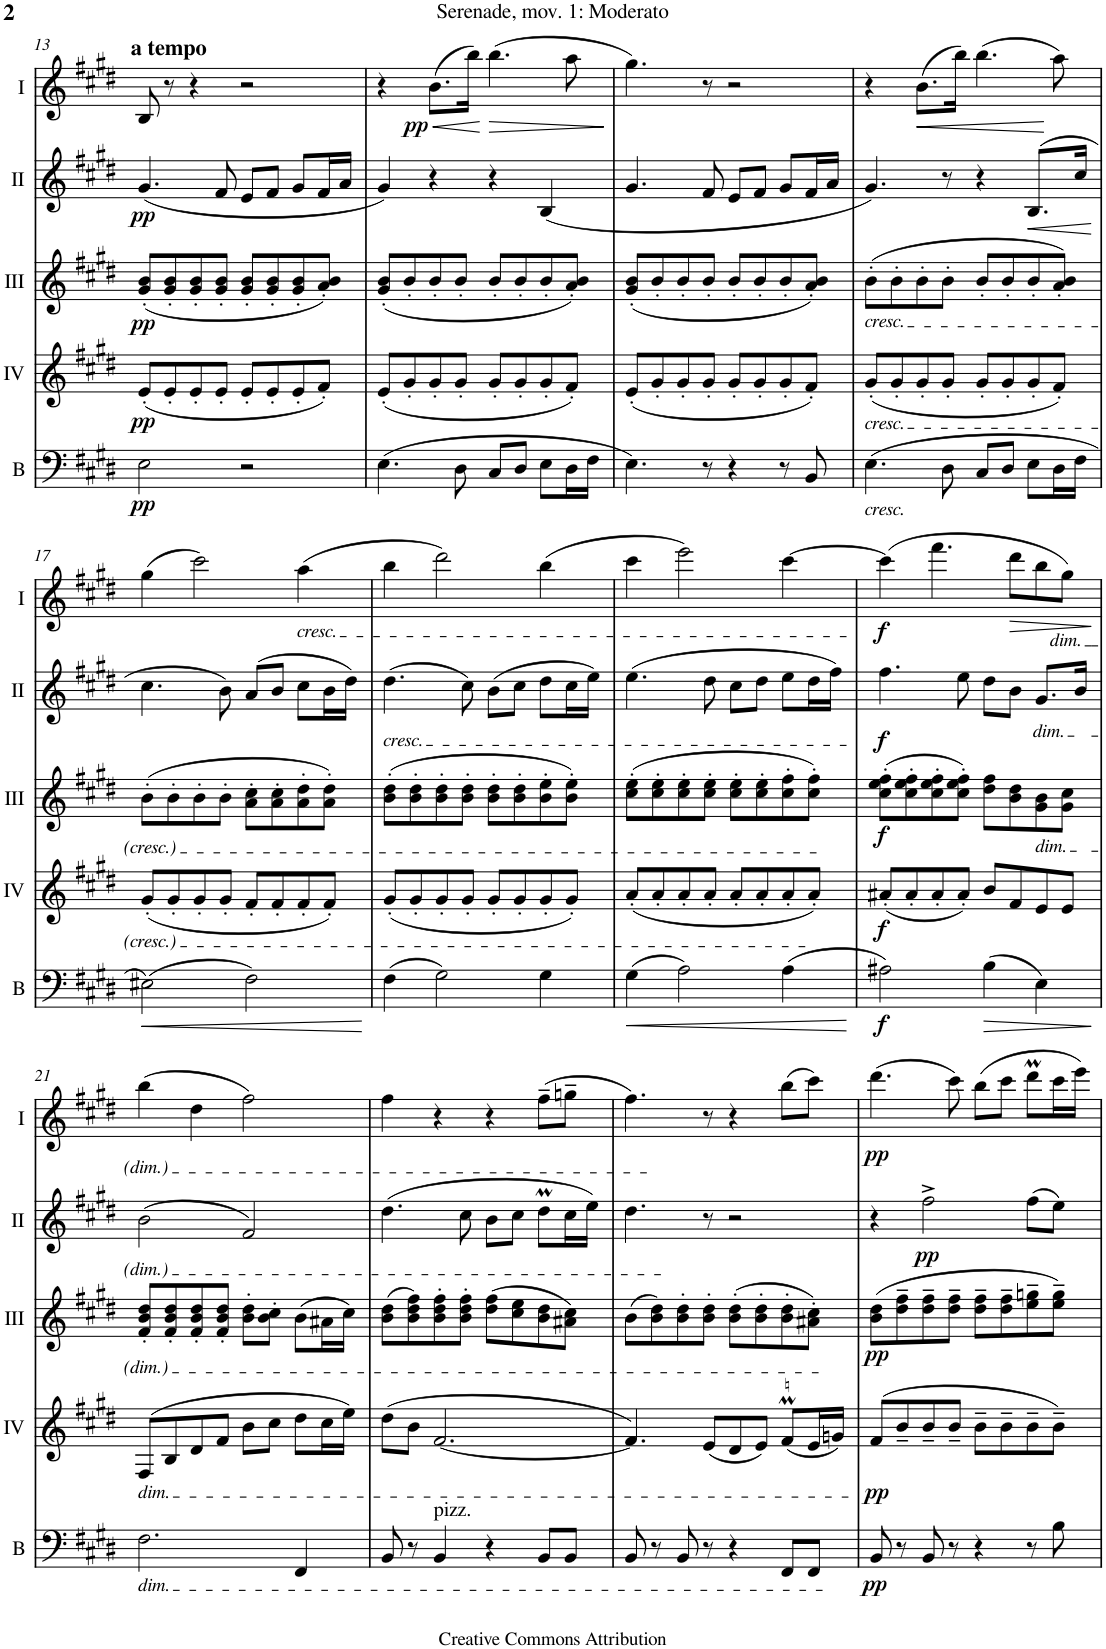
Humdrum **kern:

**kern	**dynam	**kern	**dynam	**kern	**dynam	**kern	**dynam	**kern	**dynam
*part5	*part5	*part4	*part4	*part3	*part3	*part2	*part2	*part1	*part1
*staff5	*staff5	*staff4	*staff4	*staff3	*staff3	*staff2	*staff2	*staff1	*staff1
*I"Bass	*	*I"Acc. 4	*	*I"Acc. 3	*	*I"Acc. 2	*	*I"Acc. 1	*
*I'B	*	*	*	*	*	*	*	*	*
!!LO:PB:g=z
*clefF4	*	*clefG2	*	*clefG2	*	*clefG2	*	*clefG2	*
*Trd7c12	*	*Trd7c12	*	*Trd7c12	*	*	*	*	*
*k[f#c#g#d#]	*	*k[f#c#g#d#]	*	*k[f#c#g#d#]	*	*k[f#c#g#d#]	*	*k[f#c#g#d#]	*
*M4/4	*	*M4/4	*	*M4/4	*	*M4/4	*	*M4/4	*
*met(c)	*	*met(c)	*	*met(c)	*	*met(c)	*	*met(c)	*
=13	=13	=13	=13	=13	=13	=13	=13	=13	=13
!	!	!	!	!	!	!	!	!LO:TX:a:B:t=a tempo	!
!	!LO:DY:b	!	!LO:DY:b	!	!LO:DY:b	!	!LO:DY:b	!	!
2E\	pp	(8e'/L	pp	(8g#/' 8b/'L	pp	(4.g#/	pp	8B/	.
.	.	8e'/	.	8g#/' 8b/'	.	.	.	8r	.
.	.	8e'/	.	8g#/' 8b/'	.	.	.	4r	.
.	.	8e'/J	.	8g#/' 8b/'J	.	8f#/	.	.	.
2r	.	8e'/L	.	8g#/' 8b/'L	.	8e/L	.	2r	.
.	.	8e'/	.	8g#/' 8b/'	.	8f#/J	.	.	.
.	.	8e'/	.	8g#/' 8b/'	.	8g#/L	.	.	.
.	.	8f#'/J)	.	8a/' 8b/'J)	.	16f#/L	.	.	.
.	.	.	.	.	.	16a/JJ	.	.	.
=14	=14	=14	=14	=14	=14	=14	=14	=14	=14
(4.E\	.	(8e'/L	.	(8g#/' 8b/'L	.	4g#/)	.	4r	.
.	.	8g#'/	.	8b'/	.	.	.	.	.
!	!	!	!	!	!	!	!	!	!LO:HP:b
!	!	!	!	!	!	!	!	!	!LO:DY:n=1:b
.	.	8g#'/	.	8b'/	.	4r	.	(8.b\L	< pp
8D#\	.	8g#'/J	.	8b'/J	.	.	.	.	.
.	.	.	.	.	.	.	.	16bb\Jk)	.
!	!	!	!	!	!	!	!	!	!LO:HP:n=1:b
8C#/L	.	8g#'/L	.	8b'/L	.	4r	.	(4.bb\	[ >
8D#/J	.	8g#'/	.	8b'/	.	.	.	.	.
8E\L	.	8g#'/	.	8b'/	.	(4B/	.	.	.
16D#\L	.	8f#'/J)	.	8a/' 8b/'J)	.	.	.	8aa\	.
16F#\JJ	.	.	.	.	.	.	.	.	.
.	.	.	.	.	.	.	.	.	]
=15	=15	=15	=15	=15	=15	=15	=15	=15	=15
4.E\)	.	(8e'/L	.	(8g#/' 8b/'L	.	4.g#/	.	4.gg#\)	.
.	.	8g#'/	.	8b'/	.	.	.	.	.
.	.	8g#'/	.	8b'/	.	.	.	.	.
8r	.	8g#'/J	.	8b'/J	.	8f#/	.	8r	.
4r	.	8g#'/L	.	8b'/L	.	8e/L	.	2r	.
.	.	8g#'/	.	8b'/	.	8f#/J	.	.	.
8r	.	8g#'/	.	8b'/	.	8g#/L	.	.	.
8BB/	.	8f#'/J)	.	8a/' 8b/'J)	.	16f#/L	.	.	.
.	.	.	.	.	.	16a/JJ	.	.	.
=16	=16	=16	=16	=16	=16	=16	=16	=16	=16
!	!	!	!	!LO:TX:b:i:t=cresc.	!	!	!	!	!
!	!	!LO:TX:b:i:t=cresc.	!	!	!	!	!	!	!
!LO:TX:b:i:t=cresc.	!	!	!	!	!	!	!	!	!
(4.E\	.	(8g#'/L	.	(8b'\L	.	4.g#/)	.	4r	.
.	.	8g#'/	.	8b'\	.	.	.	.	.
!	!	!	!	!	!	!	!	!	!LO:HP:b
.	.	8g#'/	.	8b'\	.	.	.	(8.b\L	<
8D#\	.	8g#'/J	.	8b'\J	.	8r	.	.	.
.	.	.	.	.	.	.	.	16bb\Jk)	.
8C#/L	.	8g#'/L	.	8b'/L	.	4r	.	(4.bb\	.
8D#/J	.	8g#'/	.	8b'/	.	.	.	.	.
!	!	!	!	!	!	!	!LO:HP:b	!	!
8E\L	.	8g#'/	.	8b'/	.	(8.B/L	<	.	.
16D#\L	.	8f#'/J)	.	8a/' 8b/'J)	.	.	.	8aa\)	[
16F#\JJ	.	.	.	.	.	16cc#/Jk	.	.	.
.	.	.	.	.	.	.	[	.	.
!!LO:LB:g=z
=17	=17	=17	=17	=17	=17	=17	=17	=17	=17
!	!LO:HP:b	!	!	!	!	!	!	!	!
(2E#X\)	<	(8g#'/L	.	(8b'\L	.	4.cc#\	.	(4gg#\	.
.	.	8g#'/	.	8b'\	.	.	.	.	.
.	.	8g#'/	.	8b'\	.	.	.	2ccc#\)	.
.	.	8g#'/J	.	8b'\J	.	8b\)	.	.	.
2F#\)	.	8f#'/L	.	8a\' 8cc#\'L	.	(8a/L	.	.	.
.	.	8f#'/	.	8a\' 8cc#\'	.	8b/J	.	.	.
!	!	!	!	!	!	!	!	!LO:TX:b:i:t=cresc.	!
.	.	8f#'/	.	8a\' 8dd#\'	.	8cc#\L	.	(4aa\	.
.	.	8f#'/J)	.	8a\' 8dd#\'J)	.	16b\L	.	.	.
.	.	.	.	.	.	16dd#\JJ)	.	.	.
=18	=18	=18	=18	=18	=18	=18	=18	=18	=18
!	!	!	!	!	!	!LO:TX:b:i:t=cresc.	!	!	!
(4F#\	.	(8g#'/L	.	(8b\' 8dd#\'L	.	(4.dd#\	.	4bb\	.
.	.	8g#'/	.	8b\' 8dd#\'	.	.	.	.	.
2G#\)	.	8g#'/	.	8b\' 8dd#\'	.	.	.	2ddd#\)	.
.	.	8g#'/J	.	8b\' 8dd#\'J	.	8cc#\)	.	.	.
.	.	8g#'/L	.	8b\' 8dd#\'L	.	(8b\L	.	.	.
.	.	8g#'/	.	8b\' 8dd#\'	.	8cc#\J	.	.	.
4G#\	.	8g#'/	.	8b\' 8ee\'	.	8dd#\L	.	(4bb\	.
.	.	8g#'/J)	.	8b\' 8ee\'J)	.	16cc#\L	.	.	.
.	.	.	.	.	.	16ee\JJ)	.	.	.
=19	=19	=19	=19	=19	=19	=19	=19	=19	=19
!	!LO:HP:b	!	!	!	!	!	!	!	!
(4G#\	<	(8a'/L	.	(8cc#\' 8ee\'L	.	(4.ee\	.	4ccc#\	.
.	.	8a'/	.	8cc#\' 8ee\'	.	.	.	.	.
2A\)	.	8a'/	.	8cc#\' 8ee\'	.	.	.	2eee\)	.
.	.	8a'/J	.	8cc#\' 8ee\'J	.	8dd#\	.	.	.
.	.	8a'/L	.	8cc#\' 8ee\'L	.	8cc#\L	.	.	.
.	.	8a'/	.	8cc#\' 8ee\'	.	8dd#\J	.	.	.
(4A\	.	8a'/	.	8cc#\' 8ff#\'	.	8ee\L	.	[4ccc#\	.
.	.	8a'/J)	.	8cc#\' 8ff#\'J)	.	16dd#\L	.	.	.
.	.	.	.	.	.	16ff#\JJ)	.	.	.
.	[	.	.	.	.	.	.	.	.
=20	=20	=20	=20	=20	=20	=20	=20	=20	=20
!	!LO:DY:b	!	!LO:DY:b	!	!LO:DY:b	!	!LO:DY:b	!	!LO:DY:b
2A#X\)	f	(8a#X'/L	f	(8cc#\' 8ee\' 8ff#\'L	f	4.ff#\	f	(4ccc#\]	f
.	.	8a#'/	.	8cc#\' 8ee\' 8ff#\'	.	.	.	.	.
.	.	8a#'/	.	8cc#\' 8ee\' 8ff#\'	.	.	.	4.fff#\	.
.	.	8a#'/J)	.	8cc#\' 8ee\' 8ff#\'J)	.	8ee\	.	.	.
(4B\	.	8b/L	.	8dd#\ 8ff#\L	.	8dd#\L	.	.	.
!	!	!	!	!	!	!	!	!	!LO:HP:b
.	.	8f#/	.	8b\ 8dd#\	.	8b\J	.	8ddd#\L	>
!	!	!	!	!	!	!LO:TX:b:i:t=dim.	!	!	!
!	!	!	!	!LO:TX:b:i:t=dim.	!	!	!	!	!
4E\)	.	8e/	.	8g#\ 8b\	.	8.g#/L	.	8bb\	.
!	!	!	!	!	!	!	!	!LO:TX:b:i:t=dim.	!
.	.	8e/J	.	8g#\ 8cc#\J	.	.	.	8gg#\J)	.
.	.	.	.	.	.	16b/Jk	.	.	.
.	[	.	.	.	.	.	.	.	]
!!LO:LB:g=z
=21	=21	=21	=21	=21	=21	=21	=21	=21	=21
!	!	!LO:TX:b:i:t=dim.	!	!	!	!	!	!	!
!LO:TX:b:i:t=dim.	!	!	!	!	!	!	!	!	!
2.F#\	.	(8F#/L	.	8f#/' 8b/' 8dd#/'L	.	(2b\	.	(4bb\	.
.	.	8B/	.	8f#/' 8b/' 8dd#/'	.	.	.	.	.
.	.	8d#/	.	8f#/' 8b/' 8dd#/'	.	.	.	4dd#\	.
.	.	8f#/J	.	8f#/' 8b/' 8dd#/'J	.	.	.	.	.
.	.	8b\L	.	8b\' 8dd#\'L	.	2f#/)	.	2ff#\)	.
.	.	8cc#\J	.	8b\' 8cc#\'J	.	.	.	.	.
4FF#/	.	8dd#\L	.	(8b\L	.	.	.	.	.
.	.	16cc#\L	.	16a#X\L	.	.	.	.	.
.	.	16ee\JJ)	.	16cc#\JJ)	.	.	.	.	.
=22	=22	=22	=22	=22	=22	=22	=22	=22	=22
8BB/	.	(8dd#\L	.	(8b\ 8dd#\L	.	(4.dd#\	.	4ff#\	.
8r	.	8b\J	.	8b\ 8dd#\ 8ff#\)	.	.	.	.	.
!LO:TX:a:t=pizz.	!	!	!	!	!	!	!	!	!
4BB/	.	[2.f#/	.	8b\' 8dd#\' 8ff#\'	.	.	.	4r	.
.	.	.	.	8b\' 8dd#\' 8ff#\'J	.	8cc#\	.	.	.
4r	.	.	.	(8dd#\ 8ff#\L	.	8b\L	.	4r	.
.	.	.	.	8cc#\ 8ee\	.	8cc#\J	.	.	.
8BB/L	.	.	.	8b\ 8dd#\	.	8dd#m\L	.	(8ff#~\L	.
8BB/J	.	.	.	8a#X\ 8cc#\J)	.	16cc#\L	.	8ggn~\J	.
.	.	.	.	.	.	16ee\JJ)	.	.	.
=23	=23	=23	=23	=23	=23	=23	=23	=23	=23
8BB/	.	4.f#/])	.	(8b\L	.	4.dd#\	.	4.ff#\)	.
8r	.	.	.	8b\ 8dd#\)	.	.	.	.	.
8BB/	.	.	.	8b\' 8dd#\'	.	.	.	.	.
8r	.	(8e/L	.	8b\' 8dd#\'J	.	8r	.	8r	.
4r	.	8d#/	.	(8b\' 8dd#\'L	.	2r	.	4r	.
.	.	8e/J)	.	8b\' 8dd#\'	.	.	.	.	.
8FF#/L	.	(8f#m/L	.	8b\' 8dd#\'	.	.	.	(8bb\L	.
8FF#/J	.	16e/L	.	8a#X\' 8cc#\'J)	.	.	.	8ccc#\J)	.
.	.	16gn/JJ)	.	.	.	.	.	.	.
=24	=24	=24	=24	=24	=24	=24	=24	=24	=24
!	!LO:DY:b	!	!LO:DY:b	!	!LO:DY:b	!	!	!	!LO:DY:b
8BB/	pp	(8f#/L	pp	(8b\ 8dd#\L	pp	4r	.	(4.ddd#\	pp
8r	.	8b~/	.	8dd#\~ 8ff#\~	.	.	.	.	.
!	!	!	!	!	!	!	!LO:DY:b	!	!
8BB/	.	8b~/	.	8dd#\~ 8ff#\~	.	2ff#^\	pp	.	.
8r	.	8b~/J	.	8dd#\~ 8ff#\~J	.	.	.	8ccc#\)	.
4r	.	8b~\L	.	8dd#\~ 8ff#\~L	.	.	.	(8bb\L	.
.	.	8b~\	.	8dd#\~ 8ff#\~	.	.	.	8ccc#\J	.
8r	.	8b~\	.	8ee\~ 8ggn\~	.	(8ff#\L	.	8ddd#m\L	.
8B\	.	8b~\J)	.	8ee\~ 8gg\~J)	.	8ee\J)	.	16ccc#\L	.
.	.	.	.	.	.	.	.	16eee\JJ)	.
=	=	=	=	=	=	=	=	=	=
*-	*-	*-	*-	*-	*-	*-	*-	*-	*-
